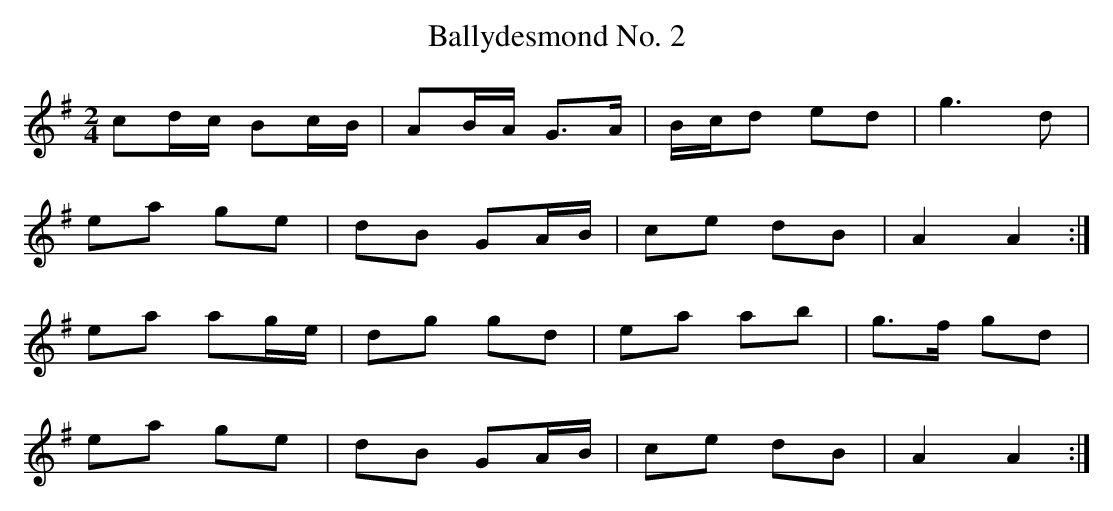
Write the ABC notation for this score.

X:1
T:Ballydesmond No. 2
M:2/4
L:1/8
K:A Dorian
cd/c/ Bc/B/|AB/A/ G>A|B/c/d ed|g3 d|!
ea ge|dB GA/B/|ce dB|A2 A2:|!
ea ag/e/|dg gd|ea ab|g>f gd|!
ea ge|dB GA/B/|ce dB|A2 A2:|!
